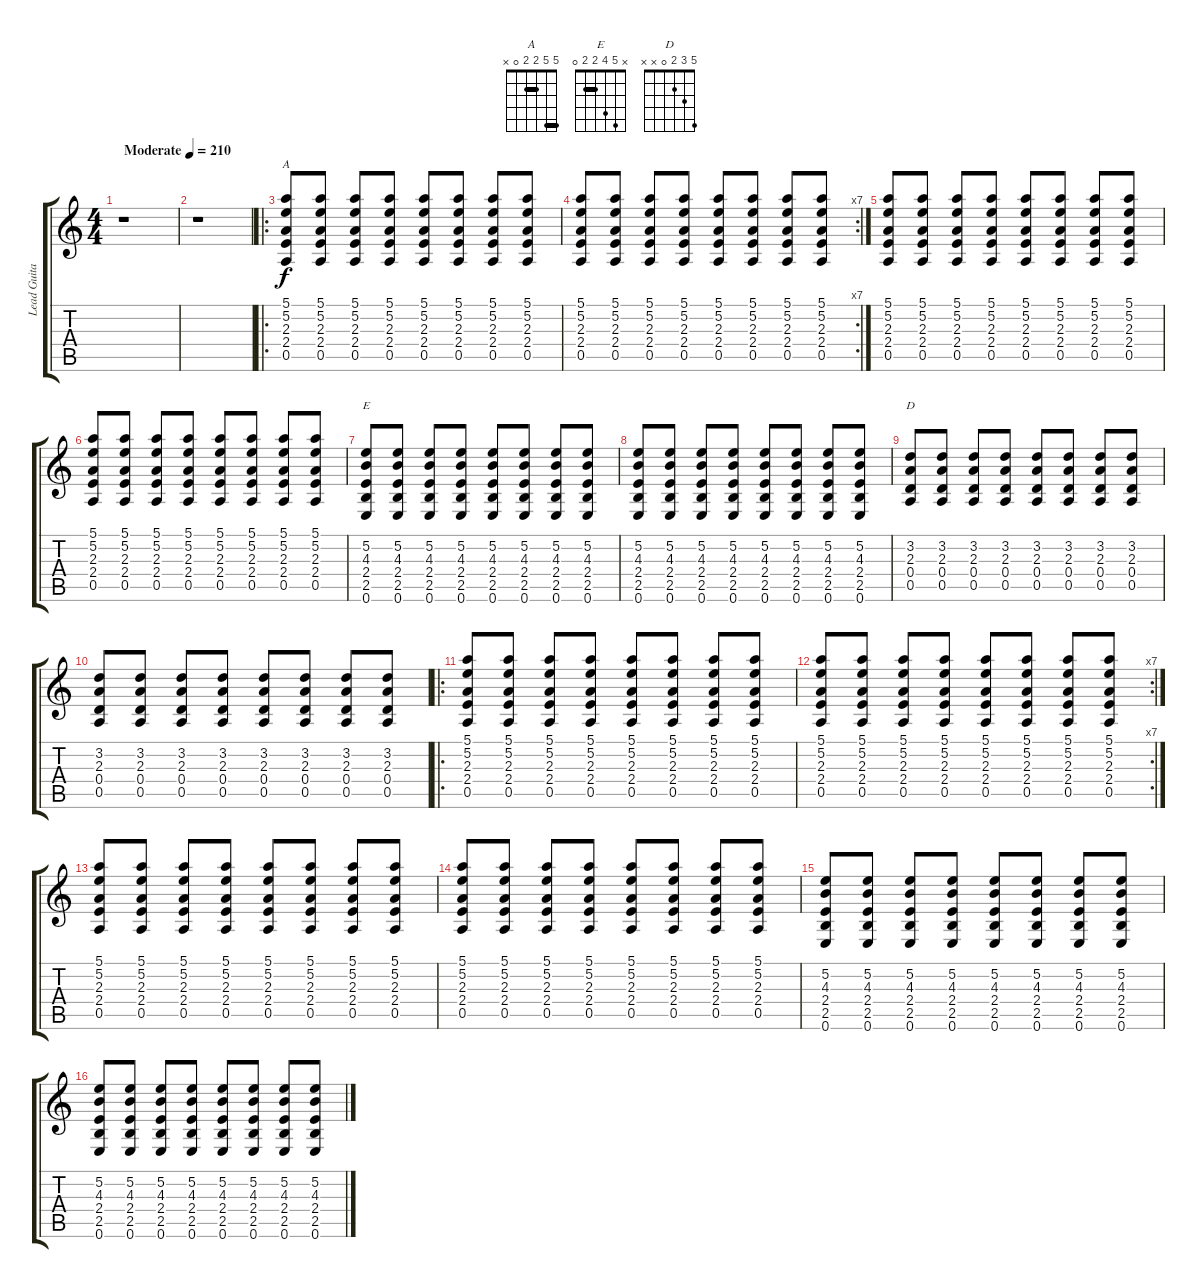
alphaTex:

\track ("Lead Guitar" "Lead Guita") {instrument overdrivenguitar}
\staff {score tabs}
\tuning (E4 B3 G3 D3 A2 E2) {hide}
\chord ("A" 5 5 2 2 0 x) {barre (2 5)}
\chord ("E" x 5 4 2 2 0) {barre 2}
\chord ("D" 5 3 2 0 x x)
\ts (4 4)
\tempo (210 "Moderate")
\clef g2
\ks c
r.1{dy f instrument overdrivenguitar} |
r.1 |
\ro
(5.1 5.2 2.3 2.4 0.5).8{ch "A"} (5.1 5.2 2.3 2.4 0.5).8 (5.1 5.2 2.3 2.4 0.5).8 (5.1 5.2 2.3 2.4 0.5).8 (5.1 5.2 2.3 2.4 0.5).8 (5.1 5.2 2.3 2.4 0.5).8 (5.1 5.2 2.3 2.4 0.5).8 (5.1 5.2 2.3 2.4 0.5).8 |
\rc 7
(5.1 5.2 2.3 2.4 0.5).8 (5.1 5.2 2.3 2.4 0.5).8 (5.1 5.2 2.3 2.4 0.5).8 (5.1 5.2 2.3 2.4 0.5).8 (5.1 5.2 2.3 2.4 0.5).8 (5.1 5.2 2.3 2.4 0.5).8 (5.1 5.2 2.3 2.4 0.5).8 (5.1 5.2 2.3 2.4 0.5).8 |
(5.1 5.2 2.3 2.4 0.5).8 (5.1 5.2 2.3 2.4 0.5).8 (5.1 5.2 2.3 2.4 0.5).8 (5.1 5.2 2.3 2.4 0.5).8 (5.1 5.2 2.3 2.4 0.5).8 (5.1 5.2 2.3 2.4 0.5).8 (5.1 5.2 2.3 2.4 0.5).8 (5.1 5.2 2.3 2.4 0.5).8 |
(5.1 5.2 2.3 2.4 0.5).8 (5.1 5.2 2.3 2.4 0.5).8 (5.1 5.2 2.3 2.4 0.5).8 (5.1 5.2 2.3 2.4 0.5).8 (5.1 5.2 2.3 2.4 0.5).8 (5.1 5.2 2.3 2.4 0.5).8 (5.1 5.2 2.3 2.4 0.5).8 (5.1 5.2 2.3 2.4 0.5).8 |
(5.2 4.3 2.4 2.5 0.6).8{ch "E"} (5.2 4.3 2.4 2.5 0.6).8 (5.2 4.3 2.4 2.5 0.6).8 (5.2 4.3 2.4 2.5 0.6).8 (5.2 4.3 2.4 2.5 0.6).8 (5.2 4.3 2.4 2.5 0.6).8 (5.2 4.3 2.4 2.5 0.6).8 (5.2 4.3 2.4 2.5 0.6).8 |
(5.2 4.3 2.4 2.5 0.6).8 (5.2 4.3 2.4 2.5 0.6).8 (5.2 4.3 2.4 2.5 0.6).8 (5.2 4.3 2.4 2.5 0.6).8 (5.2 4.3 2.4 2.5 0.6).8 (5.2 4.3 2.4 2.5 0.6).8 (5.2 4.3 2.4 2.5 0.6).8 (5.2 4.3 2.4 2.5 0.6).8 |
(3.2 2.3 0.4 0.5).8{ch "D"} (3.2 2.3 0.4 0.5).8 (3.2 2.3 0.4 0.5).8 (3.2 2.3 0.4 0.5).8 (3.2 2.3 0.4 0.5).8 (3.2 2.3 0.4 0.5).8 (3.2 2.3 0.4 0.5).8 (3.2 2.3 0.4 0.5).8 |
(3.2 2.3 0.4 0.5).8 (3.2 2.3 0.4 0.5).8 (3.2 2.3 0.4 0.5).8 (3.2 2.3 0.4 0.5).8 (3.2 2.3 0.4 0.5).8 (3.2 2.3 0.4 0.5).8 (3.2 2.3 0.4 0.5).8 (3.2 2.3 0.4 0.5).8 |
\ro
(5.1 5.2 2.3 2.4 0.5).8 (5.1 5.2 2.3 2.4 0.5).8 (5.1 5.2 2.3 2.4 0.5).8 (5.1 5.2 2.3 2.4 0.5).8 (5.1 5.2 2.3 2.4 0.5).8 (5.1 5.2 2.3 2.4 0.5).8 (5.1 5.2 2.3 2.4 0.5).8 (5.1 5.2 2.3 2.4 0.5).8 |
\rc 7
(5.1 5.2 2.3 2.4 0.5).8 (5.1 5.2 2.3 2.4 0.5).8 (5.1 5.2 2.3 2.4 0.5).8 (5.1 5.2 2.3 2.4 0.5).8 (5.1 5.2 2.3 2.4 0.5).8 (5.1 5.2 2.3 2.4 0.5).8 (5.1 5.2 2.3 2.4 0.5).8 (5.1 5.2 2.3 2.4 0.5).8 |
(5.1 5.2 2.3 2.4 0.5).8 (5.1 5.2 2.3 2.4 0.5).8 (5.1 5.2 2.3 2.4 0.5).8 (5.1 5.2 2.3 2.4 0.5).8 (5.1 5.2 2.3 2.4 0.5).8 (5.1 5.2 2.3 2.4 0.5).8 (5.1 5.2 2.3 2.4 0.5).8 (5.1 5.2 2.3 2.4 0.5).8 |
(5.1 5.2 2.3 2.4 0.5).8 (5.1 5.2 2.3 2.4 0.5).8 (5.1 5.2 2.3 2.4 0.5).8 (5.1 5.2 2.3 2.4 0.5).8 (5.1 5.2 2.3 2.4 0.5).8 (5.1 5.2 2.3 2.4 0.5).8 (5.1 5.2 2.3 2.4 0.5).8 (5.1 5.2 2.3 2.4 0.5).8 |
(5.2 4.3 2.4 2.5 0.6).8 (5.2 4.3 2.4 2.5 0.6).8 (5.2 4.3 2.4 2.5 0.6).8 (5.2 4.3 2.4 2.5 0.6).8 (5.2 4.3 2.4 2.5 0.6).8 (5.2 4.3 2.4 2.5 0.6).8 (5.2 4.3 2.4 2.5 0.6).8 (5.2 4.3 2.4 2.5 0.6).8 |
(5.2 4.3 2.4 2.5 0.6).8 (5.2 4.3 2.4 2.5 0.6).8 (5.2 4.3 2.4 2.5 0.6).8 (5.2 4.3 2.4 2.5 0.6).8 (5.2 4.3 2.4 2.5 0.6).8 (5.2 4.3 2.4 2.5 0.6).8 (5.2 4.3 2.4 2.5 0.6).8 (5.2 4.3 2.4 2.5 0.6).8
